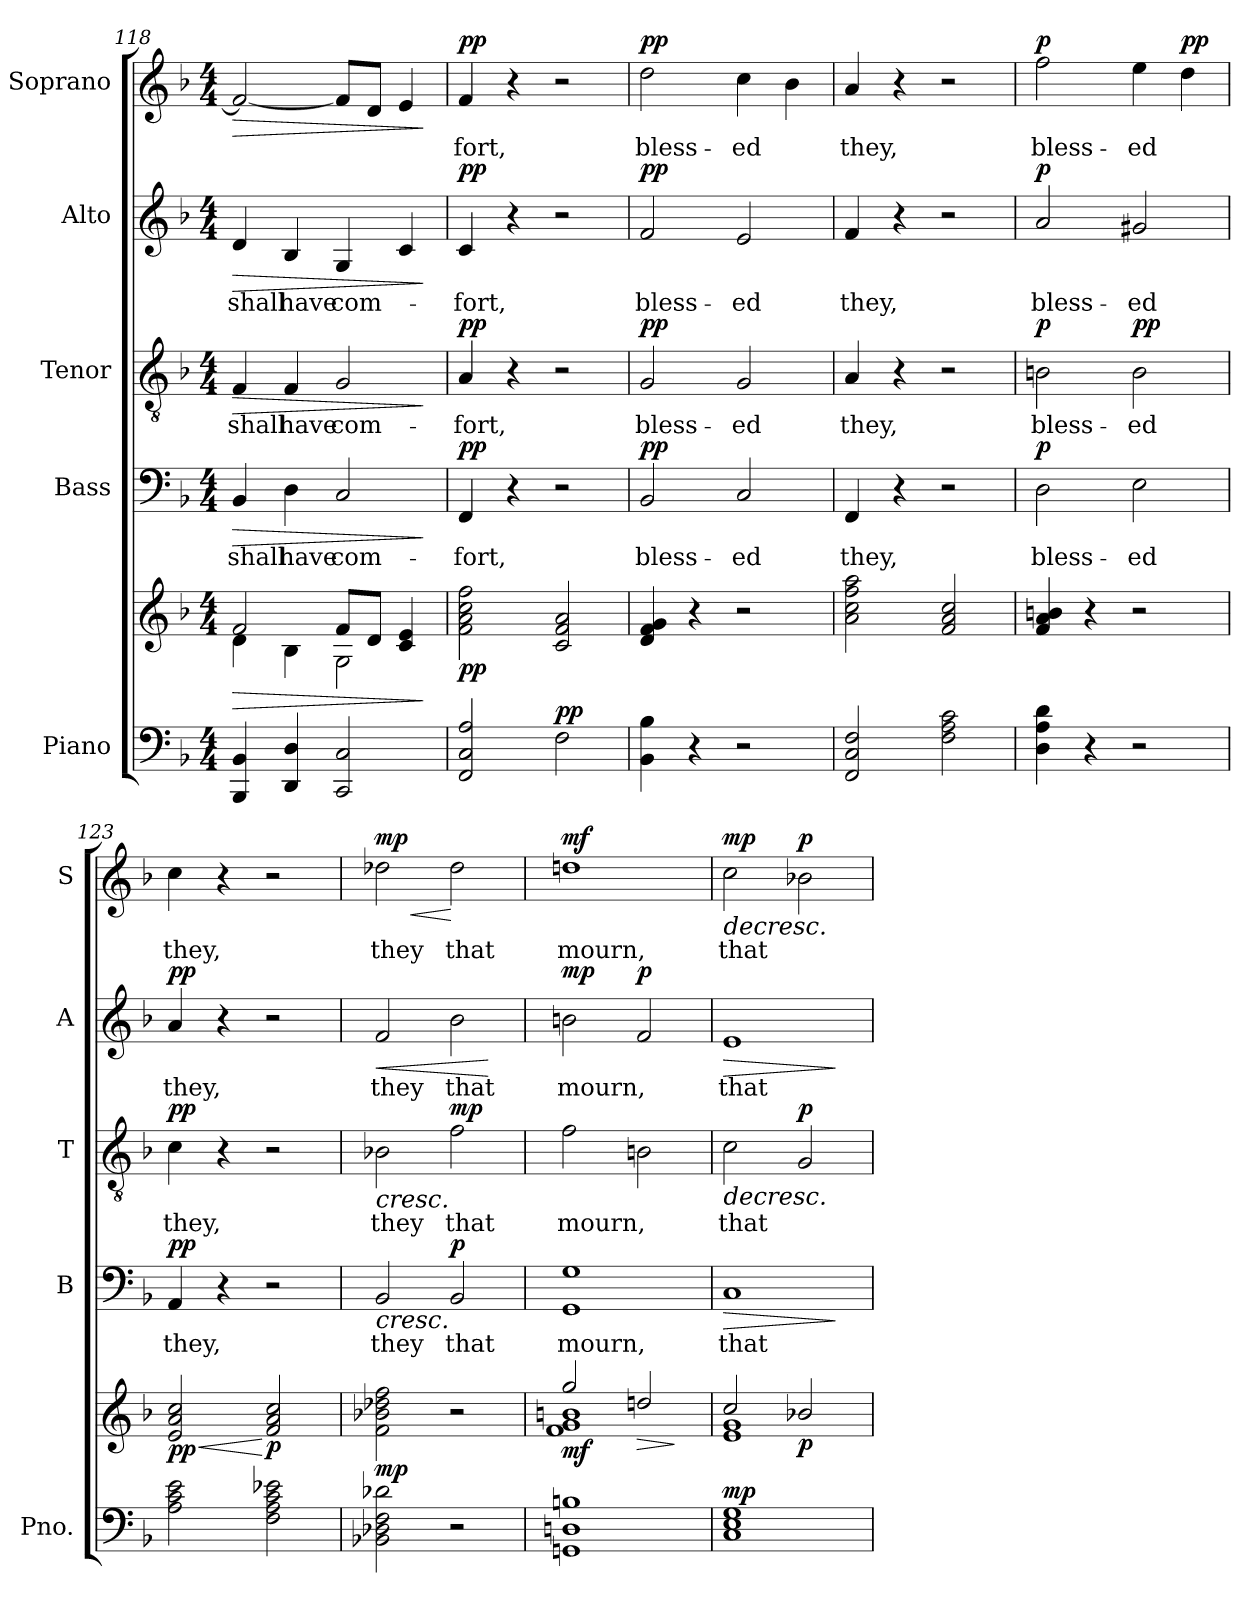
**kern	**kern	**dynam	**kern	**text	**dynam	**kern	**text	**dynam	**kern	**text	**dynam	**kern	**text	**dynam
*part5	*part5	*part5	*part4	*part4	*part4	*part3	*part3	*part3	*part2	*part2	*part2	*part1	*part1	*part1
*staff6	*staff5	*staff5/6	*staff4	*staff4	*staff4	*staff3	*staff3	*staff3	*staff2	*staff2	*staff2	*staff1	*staff1	*staff1
*I"Piano	*	*	*I"Bass	*	*	*I"Tenor	*	*	*I"Alto	*	*	*I"Soprano	*	*
*I'Pno.	*	*	*I'B	*	*	*I'T	*	*	*I'A	*	*	*I'S	*	*
*clefF4	*clefG2	*	*clefF4	*	*	*clefGv2	*	*	*clefG2	*	*	*clefG2	*	*
*k[b-]	*k[b-]	*	*k[b-]	*	*	*k[b-]	*	*	*k[b-]	*	*	*k[b-]	*	*
*M4/4	*M4/4	*	*M4/4	*	*	*M4/4	*	*	*M4/4	*	*	*M4/4	*	*
=118	=118	=118	=118	=118	=118	=118	=118	=118	=118	=118	=118	=118	=118	=118
!	!	!LO:HP:b	!	!LO:LY:b	!LO:HP:b	!	!LO:LY:b	!LO:HP:b	!	!LO:LY:b	!LO:HP:b	!	!	!LO:HP:b
*	*^	*	*	*	*	*	*	*	*	*	*	*	*	*
4BBB-/ 4BB-/	2f/	4d\	>	4BB-/	shall	>	4F/	shall	>	4d/	shall	>	2f/_	.	>
!	!	!	!	!	!LO:LY:b	!	!	!LO:LY:b	!	!	!LO:LY:b	!	!	!	!
4DD/ 4D/	.	4B-\	.	4D\	have	.	4F/	have	.	4B-/	have	.	.	.	.
!	!	!	!	!	!LO:LY:b	!	!	!LO:LY:b	!	!	!LO:LY:b	!	!	!	!
2CC/ 2C/	8f/L	2G\	.	2C/	com-	.	2G/	com-	.	4G/	com-	.	8f/L]	.	.
.	8d/J	.	.	.	.	.	.	.	.	.	.	.	8d/J	.	.
.	4c/ 4e/	.	.	.	.	.	.	.	.	4c/	.	.	4e/	.	.
*	*v	*v	*	*	*	*	*	*	*	*	*	*	*	*	*
.	.	]	.	.	]	.	.	]	.	.	]	.	.	]
=119	=119	=119	=119	=119	=119	=119	=119	=119	=119	=119	=119	=119	=119	=119
!	!	!LO:DY:b	!	!LO:LY:b	!LO:DY:a	!	!LO:LY:b	!LO:DY:a	!	!LO:LY:b	!LO:DY:a	!	!LO:LY:b	!LO:DY:a
2FF/ 2C/ 2A/	2f\ 2a\ 2cc\ 2ff\	pp	4FF/	-fort,	pp	4A/	-fort,	pp	4c/	-fort,	pp	4f/	-fort,	pp
.	.	.	4r	.	.	4r	.	.	4r	.	.	4r	.	.
!	!	!LO:DY:a=2	!	!	!	!	!	!	!	!	!	!	!	!
2F\	2c/ 2f/ 2a/	pp	2r	.	.	2r	.	.	2r	.	.	2r	.	.
=120	=120	=120	=120	=120	=120	=120	=120	=120	=120	=120	=120	=120	=120	=120
!	!	!	!	!LO:LY:b	!LO:DY:a	!	!LO:LY:b	!LO:DY:a	!	!LO:LY:b	!LO:DY:a	!	!LO:LY:b	!LO:DY:a
4BB-\ 4B-\	4d/ 4f/ 4g/	.	2BB-/	bless-	pp	2G/	bless-	pp	2f/	bless-	pp	2dd\	bless-	pp
4r	4r	.	.	.	.	.	.	.	.	.	.	.	.	.
!	!	!	!	!LO:LY:b	!	!	!LO:LY:b	!	!	!LO:LY:b	!	!	!LO:LY:b	!
2r	2r	.	2C/	-ed	.	2G/	-ed	.	2e/	-ed	.	4cc\	-ed	.
.	.	.	.	.	.	.	.	.	.	.	.	4b-\	.	.
=121	=121	=121	=121	=121	=121	=121	=121	=121	=121	=121	=121	=121	=121	=121
!	!	!	!	!LO:LY:b	!	!	!LO:LY:b	!	!	!LO:LY:b	!	!	!LO:LY:b	!
2FF/ 2C/ 2F/	2a\ 2cc\ 2ff\ 2aa\	.	4FF/	they,	.	4A/	they,	.	4f/	they,	.	4a/	they,	.
.	.	.	4r	.	.	4r	.	.	4r	.	.	4r	.	.
2F\ 2A\ 2c\	2f/ 2a/ 2cc/	.	2r	.	.	2r	.	.	2r	.	.	2r	.	.
=122	=122	=122	=122	=122	=122	=122	=122	=122	=122	=122	=122	=122	=122	=122
!	!	!	!	!LO:LY:b	!LO:DY:a	!	!LO:LY:b	!LO:DY:a	!	!LO:LY:b	!LO:DY:a	!	!LO:LY:b	!LO:DY:a
4D\ 4A\ 4d\	4f/ 4a/ 4bn/	.	2D\	bless-	p	2Bn\	bless-	p	2a/	bless-	p	2ff\	bless-	p
4r	4r	.	.	.	.	.	.	.	.	.	.	.	.	.
!	!	!	!	!LO:LY:b	!	!	!LO:LY:b	!LO:DY:a	!	!LO:LY:b	!	!	!LO:LY:b	!
2r	2r	.	2E\	-ed	.	2B\	-ed	pp	2g#X/	-ed	.	4ee\	-ed	.
!	!	!	!	!	!	!	!	!	!	!	!	!	!	!LO:DY:a
.	.	.	.	.	.	.	.	.	.	.	.	4dd\	.	pp
!!LO:LB:g=z
=123	=123	=123	=123	=123	=123	=123	=123	=123	=123	=123	=123	=123	=123	=123
!	!	!LO:HP:b	!	!LO:LY:b	!	!	!LO:LY:b	!	!	!LO:LY:b	!	!	!LO:LY:b	!
!	!	!LO:DY:n=1:b	!	!	!LO:DY:a	!	!	!LO:DY:a	!	!	!LO:DY:a	!	!	!
2A\ 2c\ 2e\	2e/ 2a/ 2cc/	< pp	4AA/	they,	pp	4c\	they,	pp	4a/	they,	pp	4cc\	they,	.
.	.	.	4r	.	.	4r	.	.	4r	.	.	4r	.	.
!	!	!LO:DY:n=2:b	!	!	!	!	!	!	!	!	!	!	!	!
2F\ 2A\ 2c\ 2e-X\	2f/ 2a/ 2cc/	[ p	2r	.	.	2r	.	.	2r	.	.	2r	.	.
=124	=124	=124	=124	=124	=124	=124	=124	=124	=124	=124	=124	=124	=124	=124
!	!	!LO:DY:b	!	!LO:LY:b	!LO:HP:b	!	!LO:LY:b	!LO:HP:b	!	!LO:LY:b	!LO:HP:b	!	!LO:LY:b	!LO:HP:b
!	!	!	!	!	!	!	!	!	!	!	!	!	!	!LO:DY:n=1:a
2BB-X\ 2D-X\ 2F\ 2d-X\	2f\ 2b-X\ 2dd-X\ 2ff\	mp	2BB-/	they	<	2B-X\	they	<	2f/	they	<	2dd-X\	they	< mp
!	!	!	!	!LO:LY:b	!LO:DY:a	!	!LO:LY:b	!LO:DY:a	!	!LO:LY:b	!	!	!LO:LY:b	!
2r	2r	.	2BB-/	that	p	2f\	that	mp	2b-\	that	.	2dd-\	that	[
.	.	.	.	.	[	.	.	[	.	.	[	.	.	.
=125	=125	=125	=125	=125	=125	=125	=125	=125	=125	=125	=125	=125	=125	=125
*	*^	*	*	*	*	*	*	*	*	*	*	*	*	*
!	!	!	!LO:DY:b	!	!LO:LY:b	!	!	!LO:LY:b	!	!	!LO:LY:b	!LO:DY:a	!	!LO:LY:b	!LO:DY:a
1GGn 1Dn 1Bn	2gg/	1f 1g 1bn	mf	1GG 1G	mourn,	.	2f\	mourn,	.	2bn\	mourn,	mp	1ddn	mourn,	mf
!	!	!	!LO:HP:b	!	!	!	!	!	!	!	!	!LO:DY:a	!	!	!
.	2ddn/	.	>	.	.	.	2Bn\	.	.	2f/	.	p	.	.	.
*	*v	*v	*	*	*	*	*	*	*	*	*	*	*	*	*
.	.	]	.	.	.	.	.	.	.	.	.	.	.	.
=126	=126	=126	=126	=126	=126	=126	=126	=126	=126	=126	=126	=126	=126	=126
*	*^	*	*	*	*	*	*	*	*	*	*	*	*	*
!	!	!	!LO:DY:a=2	!	!LO:LY:b	!LO:HP:b	!	!LO:LY:b	!LO:HP:b	!	!LO:LY:b	!LO:HP:b	!	!LO:LY:b	!LO:HP:b
!	!	!	!	!	!	!	!	!	!	!	!	!	!	!	!LO:DY:n=1:a
1C 1E 1G	2cc/	1e 1g	mp	1C	that	>	2c\	that	>	1e	that	>	2cc\	that	> mp
!	!	!	!LO:DY:b	!	!	!	!	!	!LO:DY:a	!	!	!	!	!	!LO:DY:n=2:a
.	2b-X/	.	p	.	.	.	2G/	.	p	.	.	.	2b-X\	.	p
*	*v	*v	*	*	*	*	*	*	*	*	*	*	*	*	*
.	.	.	.	.	]	.	.	]	.	.	]	.	.	]
=	=	=	=	=	=	=	=	=	=	=	=	=	=	=
*-	*-	*-	*-	*-	*-	*-	*-	*-	*-	*-	*-	*-	*-	*-
